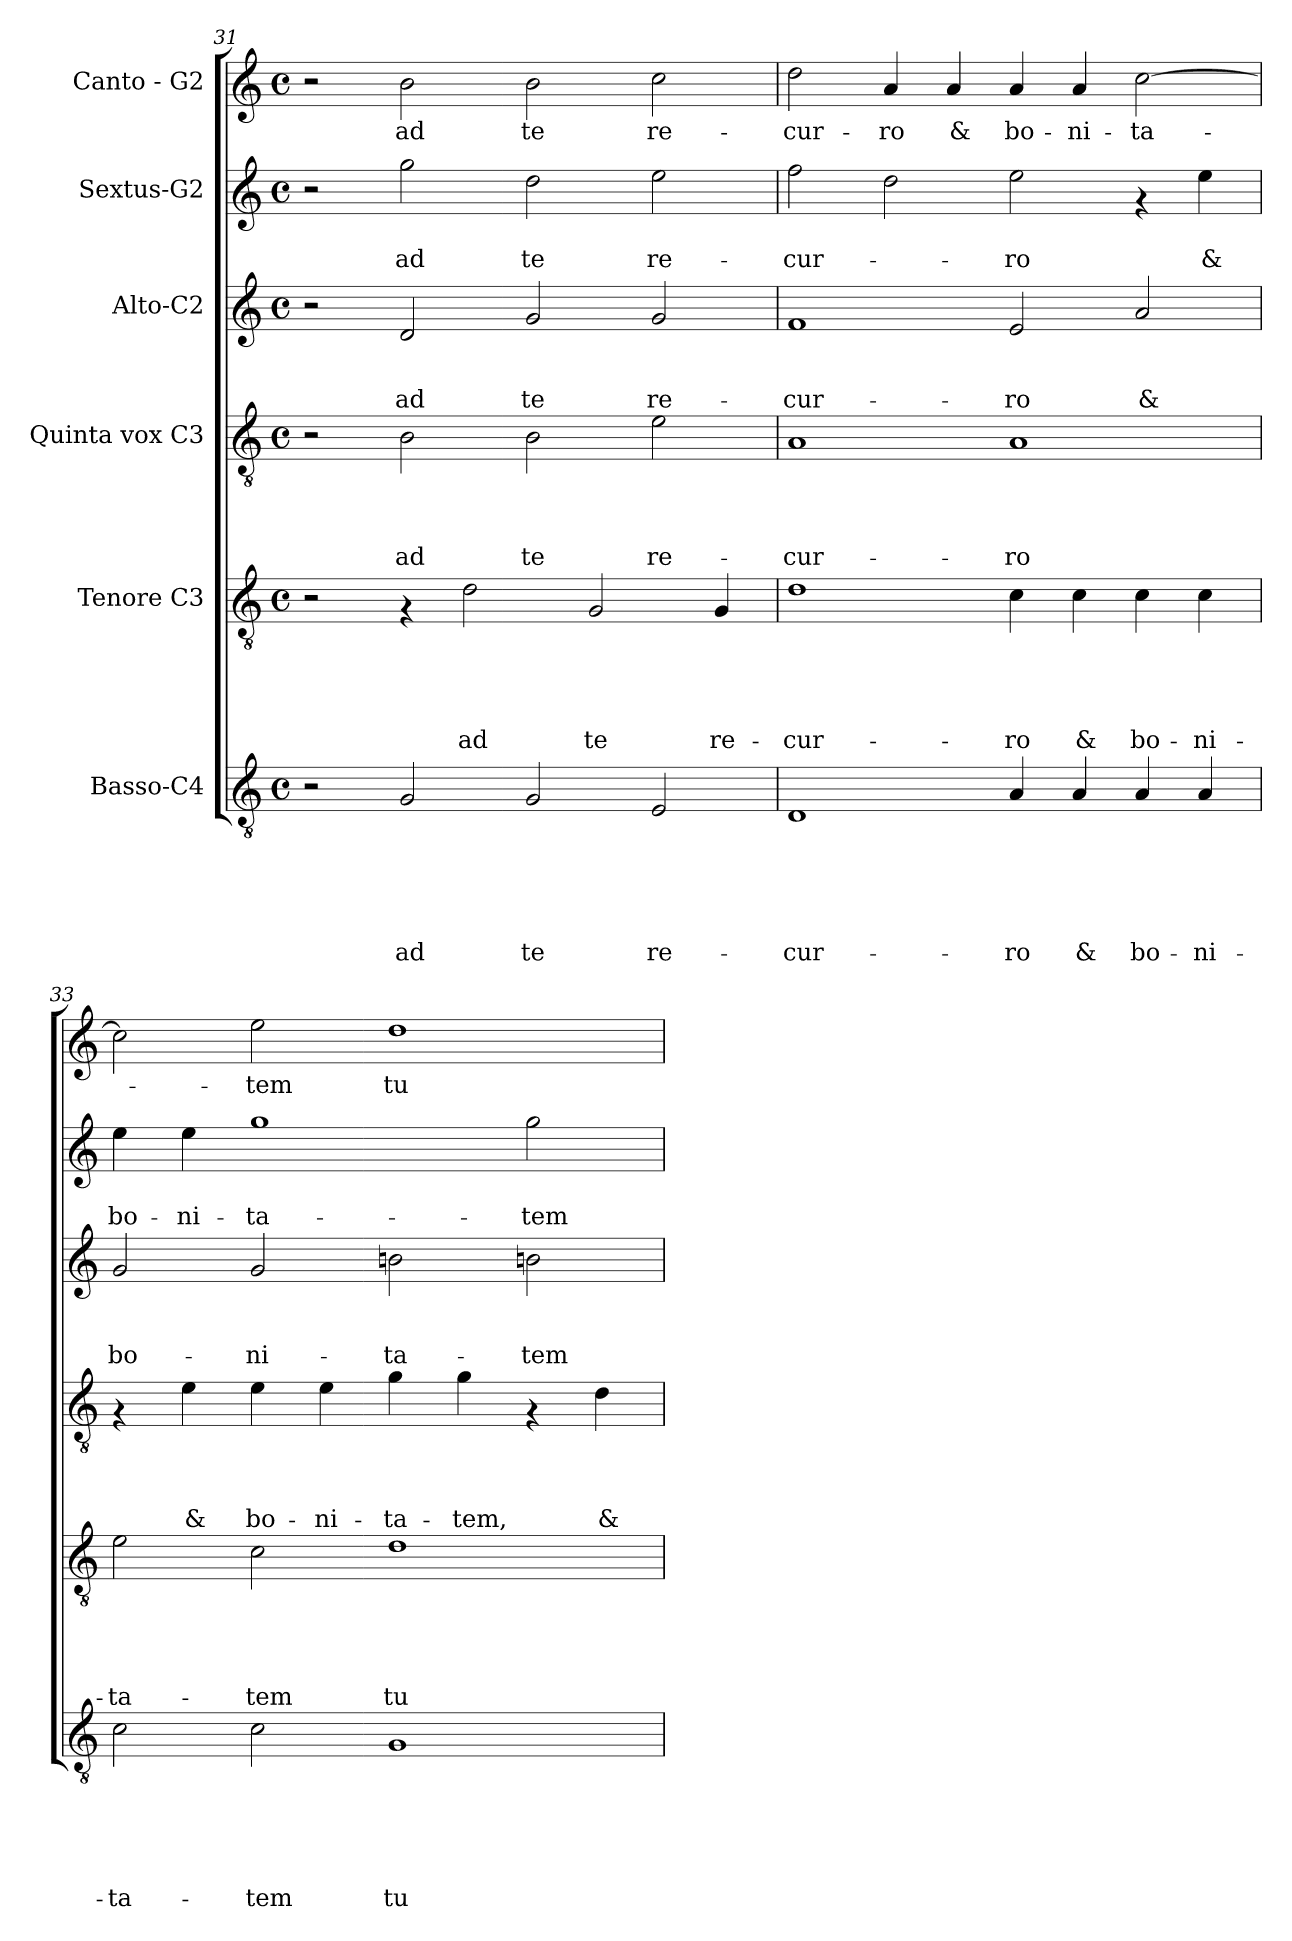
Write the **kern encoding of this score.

**kern	**text	**text	**text	**text	**text	**text	**kern	**text	**text	**text	**text	**text	**kern	**text	**text	**text	**text	**kern	**text	**text	**text	**kern	**text	**text	**kern	**text
*part6	*part6	*part6	*part6	*part6	*part6	*part6	*part5	*part5	*part5	*part5	*part5	*part5	*part4	*part4	*part4	*part4	*part4	*part3	*part3	*part3	*part3	*part2	*part2	*part2	*part1	*part1
*staff6	*staff6	*staff6	*staff6	*staff6	*staff6	*staff6	*staff5	*staff5	*staff5	*staff5	*staff5	*staff5	*staff4	*staff4	*staff4	*staff4	*staff4	*staff3	*staff3	*staff3	*staff3	*staff2	*staff2	*staff2	*staff1	*staff1
*I"Basso-C4	*	*	*	*	*	*	*I"Tenore C3	*	*	*	*	*	*I"Quinta vox C3	*	*	*	*	*I"Alto-C2	*	*	*	*I"Sextus-G2	*	*	*I"Canto - G2	*
*clefGv2	*	*	*	*	*	*	*clefGv2	*	*	*	*	*	*clefGv2	*	*	*	*	*clefG2	*	*	*	*clefG2	*	*	*clefG2	*
*k[]	*	*	*	*	*	*	*k[]	*	*	*	*	*	*k[]	*	*	*	*	*k[]	*	*	*	*k[]	*	*	*k[]	*
*C:	*	*	*	*	*	*	*C:	*	*	*	*	*	*C:	*	*	*	*	*C:	*	*	*	*C:	*	*	*C:	*
*M4/4	*	*	*	*	*	*	*M4/4	*	*	*	*	*	*M4/4	*	*	*	*	*M4/4	*	*	*	*M4/4	*	*	*M4/4	*
*met(c)	*	*	*	*	*	*	*met(c)	*	*	*	*	*	*met(c)	*	*	*	*	*met(c)	*	*	*	*met(c)	*	*	*met(c)	*
=31	=31	=31	=31	=31	=31	=31	=31	=31	=31	=31	=31	=31	=31	=31	=31	=31	=31	=31	=31	=31	=31	=31	=31	=31	=31	=31
2r	.	.	.	.	.	.	2r	.	.	.	.	.	2r	.	.	.	.	2r	.	.	.	2r	.	.	2r	.
!	!	!	!	!	!	!LO:LY:b	!	!	!	!	!	!	!	!	!	!	!LO:LY:b	!	!	!	!LO:LY:b	!	!	!LO:LY:b	!	!LO:LY:b
2G/	.	.	.	.	.	ad	4rF	.	.	.	.	.	2B\	.	.	.	ad	2d/	.	.	ad	2gg\	.	ad	2b\	ad
!	!	!	!	!	!	!	!	!	!	!	!	!LO:LY:b	!	!	!	!	!	!	!	!	!	!	!	!	!	!
.	.	.	.	.	.	.	2d\	.	.	.	.	ad	.	.	.	.	.	.	.	.	.	.	.	.	.	.
!	!	!	!	!	!	!LO:LY:b	!	!	!	!	!	!	!	!	!	!	!LO:LY:b	!	!	!	!LO:LY:b	!	!	!LO:LY:b	!	!LO:LY:b
2G/	.	.	.	.	.	te	.	.	.	.	.	.	2B\	.	.	.	te	2g/	.	.	te	2dd\	.	te	2b\	te
!	!	!	!	!	!	!	!	!	!	!	!	!LO:LY:b	!	!	!	!	!	!	!	!	!	!	!	!	!	!
.	.	.	.	.	.	.	2G/	.	.	.	.	te	.	.	.	.	.	.	.	.	.	.	.	.	.	.
!	!	!	!	!	!	!LO:LY:b	!	!	!	!	!	!	!	!	!	!	!LO:LY:b	!	!	!	!LO:LY:b	!	!	!LO:LY:b	!	!LO:LY:b
2E/	.	.	.	.	.	re-	.	.	.	.	.	.	2e\	.	.	.	re-	2g/	.	.	re-	2ee\	.	re-	2cc\	re-
!	!	!	!	!	!	!	!	!	!	!	!	!LO:LY:b	!	!	!	!	!	!	!	!	!	!	!	!	!	!
.	.	.	.	.	.	.	4G/	.	.	.	.	re-	.	.	.	.	.	.	.	.	.	.	.	.	.	.
=32	=32	=32	=32	=32	=32	=32	=32	=32	=32	=32	=32	=32	=32	=32	=32	=32	=32	=32	=32	=32	=32	=32	=32	=32	=32	=32
!	!	!	!	!	!	!LO:LY:b	!	!	!	!	!	!LO:LY:b	!	!	!	!	!LO:LY:b	!	!	!	!LO:LY:b	!	!	!LO:LY:b	!	!LO:LY:b
1D	.	.	.	.	.	-cur-	1d	.	.	.	.	-cur-	1A	.	.	.	-cur-	1f	.	.	-cur-	2ff\	.	-cur-	2dd\	-cur-
!	!	!	!	!	!	!	!	!	!	!	!	!	!	!	!	!	!	!	!	!	!	!	!	!	!	!LO:LY:b
.	.	.	.	.	.	.	.	.	.	.	.	.	.	.	.	.	.	.	.	.	.	2dd\	.	.	4a/	-ro
!	!	!	!	!	!	!	!	!	!	!	!	!	!	!	!	!	!	!	!	!	!	!	!	!	!	!LO:LY:b
.	.	.	.	.	.	.	.	.	.	.	.	.	.	.	.	.	.	.	.	.	.	.	.	.	4a/	&
!	!	!	!	!	!	!LO:LY:b	!	!	!	!	!	!LO:LY:b	!	!	!	!	!LO:LY:b	!	!	!	!LO:LY:b	!	!	!LO:LY:b	!	!LO:LY:b
4A/	.	.	.	.	.	-ro	4c\	.	.	.	.	-ro	1A	.	.	.	-ro	2e/	.	.	-ro	2ee\	.	-ro	4a/	bo-
!	!	!	!	!	!	!LO:LY:b	!	!	!	!	!	!LO:LY:b	!	!	!	!	!	!	!	!	!	!	!	!	!	!LO:LY:b
4A/	.	.	.	.	.	&	4c\	.	.	.	.	&	.	.	.	.	.	.	.	.	.	.	.	.	4a/	-ni-
!	!	!	!	!	!	!LO:LY:b	!	!	!	!	!	!LO:LY:b	!	!	!	!	!	!	!	!	!LO:LY:b	!	!	!	!	!LO:LY:b
4A/	.	.	.	.	.	bo-	4c\	.	.	.	.	bo-	.	.	.	.	.	2a/	.	.	&	4rf	.	.	[>2cc\	-ta-
!	!	!	!	!	!	!LO:LY:b	!	!	!	!	!	!LO:LY:b	!	!	!	!	!	!	!	!	!	!	!	!LO:LY:b	!	!
4A/	.	.	.	.	.	-ni-	4c\	.	.	.	.	-ni-	.	.	.	.	.	.	.	.	.	4ee\	.	&	.	.
=33	=33	=33	=33	=33	=33	=33	=33	=33	=33	=33	=33	=33	=33	=33	=33	=33	=33	=33	=33	=33	=33	=33	=33	=33	=33	=33
!	!	!	!	!	!	!LO:LY:b	!	!	!	!	!	!LO:LY:b	!	!	!	!	!	!	!	!	!LO:LY:b	!	!	!LO:LY:b	!	!
2c\	.	.	.	.	.	-ta-	2e\	.	.	.	.	-ta-	4rF	.	.	.	.	2g/	.	.	bo-	4ee\	.	bo-	2cc\]	.
!	!	!	!	!	!	!	!	!	!	!	!	!	!	!	!	!	!LO:LY:b	!	!	!	!	!	!	!LO:LY:b	!	!
.	.	.	.	.	.	.	.	.	.	.	.	.	4e\	.	.	.	&	.	.	.	.	4ee\	.	-ni-	.	.
!	!	!	!	!	!	!LO:LY:b	!	!	!	!	!	!LO:LY:b	!	!	!	!	!LO:LY:b	!	!	!	!LO:LY:b	!	!	!LO:LY:b	!	!LO:LY:b
2c\	.	.	.	.	.	-tem	2c\	.	.	.	.	-tem	4e\	.	.	.	bo-	2g/	.	.	-ni-	1gg	.	-ta-	2ee\	-tem
!	!	!	!	!	!	!	!	!	!	!	!	!	!	!	!	!	!LO:LY:b	!	!	!	!	!	!	!	!	!
.	.	.	.	.	.	.	.	.	.	.	.	.	4e\	.	.	.	-ni-	.	.	.	.	.	.	.	.	.
!	!	!	!	!	!	!LO:LY:b	!	!	!	!	!	!LO:LY:b	!	!	!	!	!LO:LY:b	!	!	!	!LO:LY:b	!	!	!	!	!LO:LY:b
1G	.	.	.	.	.	tu-	1d	.	.	.	.	tu-	4g\	.	.	.	-ta-	2bn\	.	.	-ta-	.	.	.	1dd	tu-
!	!	!	!	!	!	!	!	!	!	!	!	!	!	!	!	!	!LO:LY:b	!	!	!	!	!	!	!	!	!
.	.	.	.	.	.	.	.	.	.	.	.	.	4g\	.	.	.	-tem,	.	.	.	.	.	.	.	.	.
!	!	!	!	!	!	!	!	!	!	!	!	!	!	!	!	!	!	!	!	!	!LO:LY:b	!	!	!LO:LY:b	!	!
.	.	.	.	.	.	.	.	.	.	.	.	.	4rF	.	.	.	.	2bn\	.	.	-tem	2gg\	.	-tem	.	.
!	!	!	!	!	!	!	!	!	!	!	!	!	!	!	!	!	!LO:LY:b	!	!	!	!	!	!	!	!	!
.	.	.	.	.	.	.	.	.	.	.	.	.	4d\	.	.	.	&	.	.	.	.	.	.	.	.	.
=	=	=	=	=	=	=	=	=	=	=	=	=	=	=	=	=	=	=	=	=	=	=	=	=	=	=
*-	*-	*-	*-	*-	*-	*-	*-	*-	*-	*-	*-	*-	*-	*-	*-	*-	*-	*-	*-	*-	*-	*-	*-	*-	*-	*-
